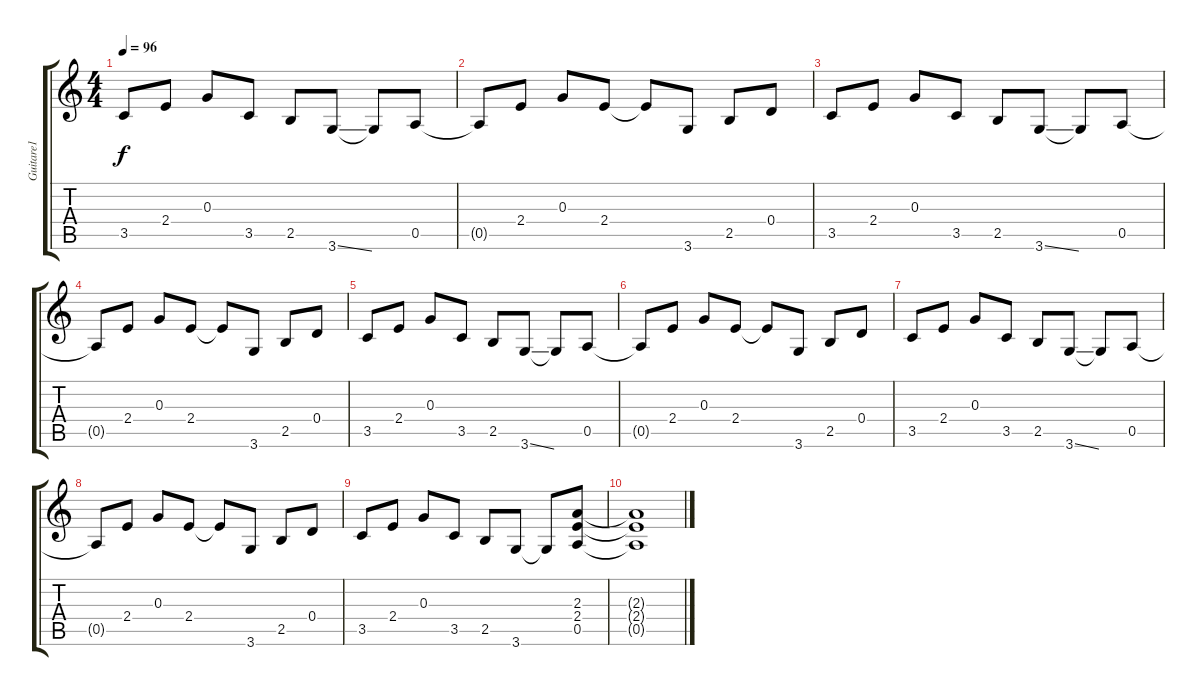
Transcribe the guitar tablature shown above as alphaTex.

\track ("Guitare1" "Guitare1") {instrument distortionguitar}
\staff {score tabs}
\tuning (E4 B3 G3 D3 A2 E2) {hide}
\ts (4 4)
\tempo 96
\clef g2
\ks c
3.5.8{dy f} 2.4.8 0.3.8 3.5.8 2.5.8 3.6{ss}.8 3.6{t}.8 0.5.8 |
0.5{t}.8 2.4.8 0.3.8 2.4.8 2.4{t}.8 3.6.8 2.5.8 0.4.8 |
3.5.8 2.4.8 0.3.8 3.5.8 2.5.8 3.6{ss}.8 3.6{t}.8 0.5.8 |
0.5{t}.8 2.4.8 0.3.8 2.4.8 2.4{t}.8 3.6.8 2.5.8 0.4.8 |
3.5.8 2.4.8 0.3.8 3.5.8 2.5.8 3.6{ss}.8 3.6{t}.8 0.5.8 |
0.5{t}.8 2.4.8 0.3.8 2.4.8 2.4{t}.8 3.6.8 2.5.8 0.4.8 |
3.5.8 2.4.8 0.3.8 3.5.8 2.5.8 3.6{ss}.8 3.6{t}.8 0.5.8 |
0.5{t}.8 2.4.8 0.3.8 2.4.8 2.4{t}.8 3.6.8 2.5.8 0.4.8 |
3.5.8 2.4.8 0.3.8 3.5.8 2.5.8 3.6.8 3.6{t}.8 (2.3 2.4 0.5).8 |
(2.3{t} 2.4{t} 0.5{t}).1
